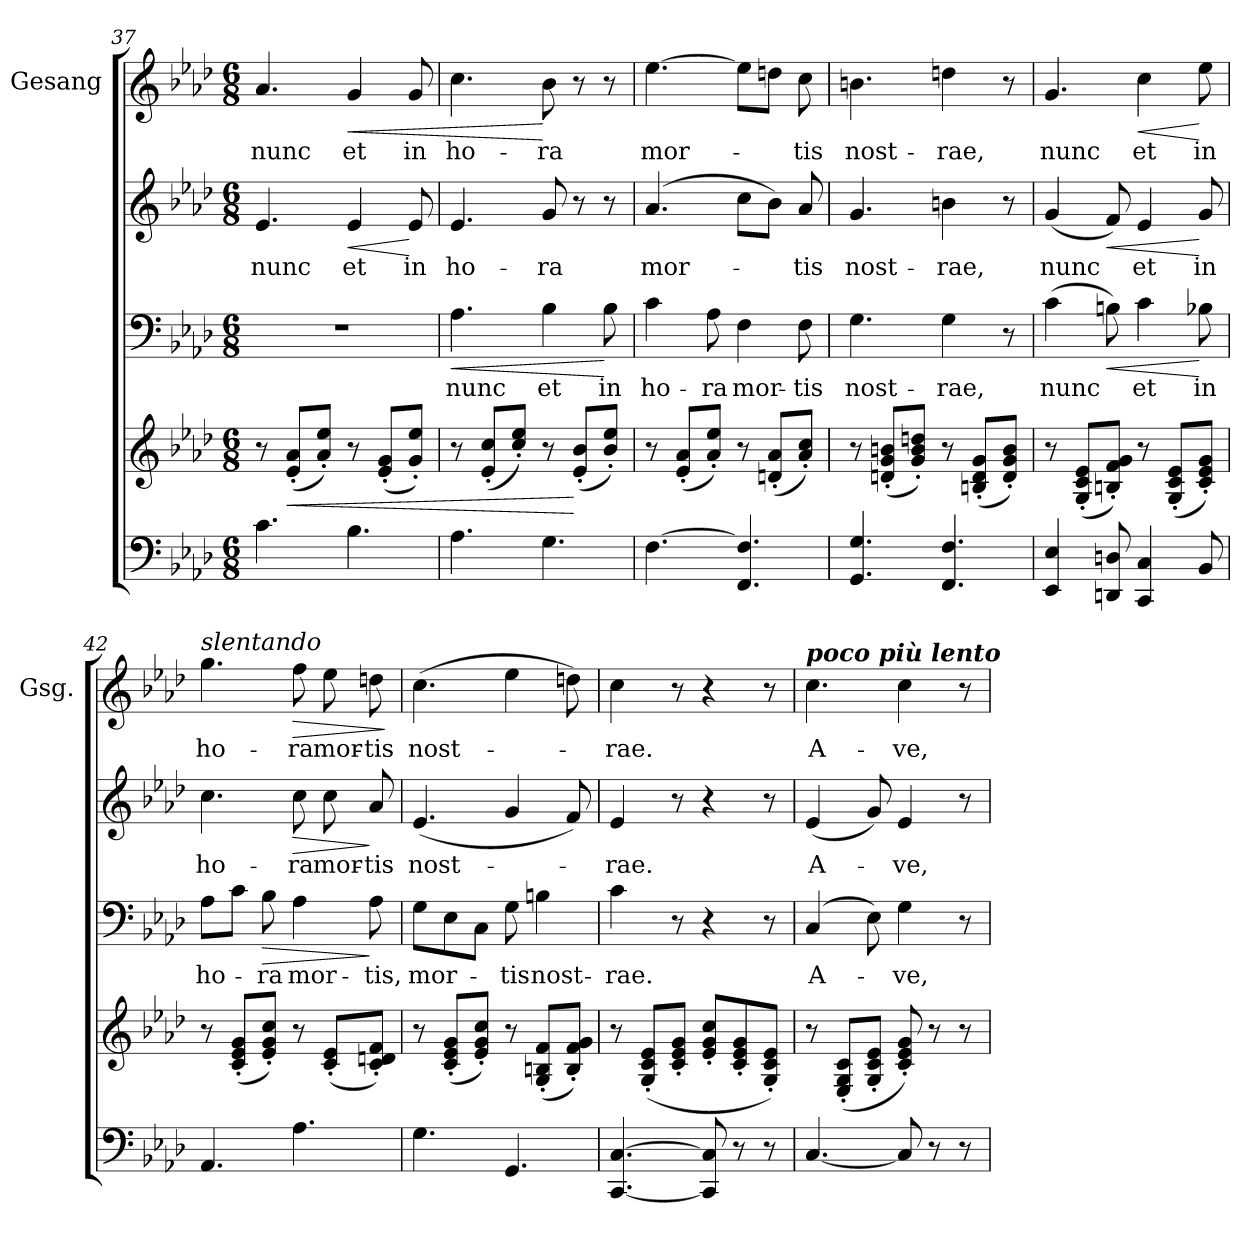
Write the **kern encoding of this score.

**kern	**kern	**dynam	**kern	**text	**dynam	**kern	**text	**dynam	**kern	**text	**dynam
*part4	*part4	*part4	*part3	*part3	*part3	*part2	*part2	*part2	*part1	*part1	*part1
*staff5	*staff4	*staff4/5	*staff3	*staff3	*staff3	*staff2	*staff2	*staff2	*staff1	*staff1	*staff1
*	*	*	*	*	*	*	*	*	*I"Gesang	*	*
*	*	*	*	*	*	*	*	*	*I'Gsg.	*	*
*clefF4	*clefG2	*	*clefF4	*	*	*clefG2	*	*	*clefG2	*	*
*k[b-e-a-d-]	*k[b-e-a-d-]	*	*k[b-e-a-d-]	*	*	*k[b-e-a-d-]	*	*	*k[b-e-a-d-]	*	*
*A-:	*A-:	*	*A-:	*	*	*A-:	*	*	*A-:	*	*
*M6/8	*M6/8	*	*M6/8	*	*	*M6/8	*	*	*M6/8	*	*
=37	=37	=37	=37	=37	=37	=37	=37	=37	=37	=37	=37
!	!	!	!	!	!	!	!LO:LY:b	!	!	!LO:LY:b	!
4.c\	8r	.	2.r	.	.	4.e-/	nunc	.	4.a-/	nunc	.
!	!	!LO:HP:b	!	!	!	!	!	!	!	!	!
.	(<8e-/'< 8a-/'<L	<	.	.	.	.	.	.	.	.	.
.	8a-/'< 8ee-/'<J)	.	.	.	.	.	.	.	.	.	.
!	!	!	!	!	!	!	!LO:LY:b	!LO:HP:b	!	!LO:LY:b	!LO:HP:b
4.B-\	8r	.	.	.	.	4e-/	et	<	4g/	et	<
.	(<8e-/'< 8g/'<L	.	.	.	.	.	.	.	.	.	.
!	!	!	!	!	!	!	!LO:LY:b	!	!	!LO:LY:b	!
.	8g/'< 8ee-/'<J)	.	.	.	.	8e-/	in	[	8g/	in	.
=38	=38	=38	=38	=38	=38	=38	=38	=38	=38	=38	=38
!	!	!	!	!LO:LY:b	!LO:HP:b	!	!LO:LY:b	!	!	!LO:LY:b	!
4.A-\	8r	.	4.A-\	nunc	<	4.e-/	ho-	.	4.cc\	ho-	.
.	(<8e-/'< 8cc/'<L	.	.	.	.	.	.	.	.	.	.
.	8cc/'< 8ee-/'<J)	.	.	.	.	.	.	.	.	.	.
!	!	!	!	!LO:LY:b	!	!	!LO:LY:b	!	!	!LO:LY:b	!
4.G\	8r	.	4B-\	et	.	8g/	-ra	.	8b-\	-ra	[
.	(<8e-/'< 8b-/'<L	[	.	.	.	8r	.	.	8r	.	.
!	!	!	!	!LO:LY:b	!	!	!	!	!	!	!
.	8b-/'< 8ee-/'<J)	.	8B-\	in	[	8r	.	.	8r	.	.
=39	=39	=39	=39	=39	=39	=39	=39	=39	=39	=39	=39
!	!	!	!	!LO:LY:b	!	!	!LO:LY:b	!	!	!LO:LY:b	!
[4.F\	8r	.	4c\	ho-	.	(4.a-/	mor-	.	[4.ee-\	mor-	.
.	(<8e-/'< 8a-/'<L	.	.	.	.	.	.	.	.	.	.
!	!	!	!	!LO:LY:b	!	!	!	!	!	!	!
.	8a-/'< 8ee-/'<J)	.	8A-\	-ra	.	.	.	.	.	.	.
!	!	!	!	!LO:LY:b	!	!	!	!	!	!	!
4.FF/ 4.F/]	8r	.	4F\	mor-	.	8cc\L	.	.	8ee-\L]	.	.
.	(<8dn/'< 8a-/'<L	.	.	.	.	8b-\J)	.	.	8ddn\J	.	.
!	!	!	!	!LO:LY:b	!	!	!LO:LY:b	!	!	!LO:LY:b	!
.	8a-/'< 8cc/'<J)	.	8F\	-tis	.	8a-/	-tis	.	8cc\	-tis	.
!!LO:PB:g=z
=40	=40	=40	=40	=40	=40	=40	=40	=40	=40	=40	=40
!	!	!	!	!LO:LY:b	!	!	!LO:LY:b	!	!	!LO:LY:b	!
4.GG/ 4.G/	8r	.	4.G\	nost-	.	4.g/	nost-	.	4.bn\	nost-	.
.	(<8dn/'< 8g/'< 8bn/'<L	.	.	.	.	.	.	.	.	.	.
.	8g/'< 8b/'< 8ddn/'<J)	.	.	.	.	.	.	.	.	.	.
!	!	!	!	!LO:LY:b	!	!	!LO:LY:b	!	!	!LO:LY:b	!
4.FF/ 4.F/	8r	.	4G\	-rae,	.	4bn\	-rae,	.	4ddn\	-rae,	.
.	(<8Bn/'< 8d/'< 8g/'<L	.	.	.	.	.	.	.	.	.	.
.	8d/'< 8g/'< 8b/'<J)	.	8r	.	.	8r	.	.	8r	.	.
=41	=41	=41	=41	=41	=41	=41	=41	=41	=41	=41	=41
!	!	!	!	!LO:LY:b	!	!	!LO:LY:b	!	!	!LO:LY:b	!
4EE-/ 4E-/	8r	.	(>4c\	nunc	.	(<4g/	nunc	.	4.g/	nunc	.
.	(<8G/'< 8c/'< 8e-/'<L	.	.	.	.	.	.	.	.	.	.
!	!	!	!	!	!LO:HP:b	!	!	!LO:HP:b	!	!	!
8DDn/ 8Dn/	8Bn/'< 8f/'< 8g/'<J)	.	8Bn\)	.	<	8f/)	.	<	.	.	.
!	!	!	!	!LO:LY:b	!	!	!LO:LY:b	!	!	!LO:LY:b	!LO:HP:b
4CC/ 4C/	8r	.	4c\	et	.	4e-/	et	.	4cc\	et	<
.	(<8G/'< 8c/'< 8e-/'<L	.	.	.	.	.	.	.	.	.	.
!	!	!	!	!LO:LY:b	!	!	!LO:LY:b	!	!	!LO:LY:b	!
8BB-/	8c/'< 8e-/'< 8g/'<J)	.	8B-X\	in	[	8g/	in	[	8ee-\	in	[
=42	=42	=42	=42	=42	=42	=42	=42	=42	=42	=42	=42
!	!	!	!	!	!	!	!	!	!LO:TX:a:i:t=slentando	!	!
!	!	!	!	!LO:LY:b	!	!	!LO:LY:b	!	!	!LO:LY:b	!
4.AA-/	8r	.	8A-\L	ho-	.	4.cc\	ho-	.	4.gg\	ho-	.
.	(<8c/'< 8e-/'< 8g/'<L	.	8c\J	.	.	.	.	.	.	.	.
!	!	!	!	!LO:LY:b	!LO:HP:b	!	!	!	!	!	!
.	8e-/'< 8g/'< 8cc/'<J)	.	8B-\	-ra	>	.	.	.	.	.	.
!	!	!	!	!LO:LY:b	!	!	!LO:LY:b	!LO:HP:b	!	!LO:LY:b	!LO:HP:b
4.A-\	8r	.	4A-\	mor-	.	8cc\	-ra	>	8ff\	-ra	>
!	!	!	!	!	!	!	!LO:LY:b	!	!	!LO:LY:b	!
.	(<8c/'< 8e-/'<L	.	.	.	.	8cc\	mor-	.	8ee-\	mor-	.
!	!	!	!	!LO:LY:b	!	!	!LO:LY:b	!	!	!LO:LY:b	!
.	8c/'< 8dn/'< 8f/'<J)	.	8A-\	-tis,	]	8a-/	-tis	]	8ddn\	-tis	.
.	.	.	.	.	.	.	.	.	.	.	]
=43	=43	=43	=43	=43	=43	=43	=43	=43	=43	=43	=43
!	!	!	!	!LO:LY:b	!	!	!LO:LY:b	!	!	!LO:LY:b	!
4.G\	8r	.	8G\L	mor-	.	(<4.e-/	nost-	.	(>4.cc\	nost-	.
.	(<8c/'< 8e-/'< 8g/'<L	.	8E-\	.	.	.	.	.	.	.	.
.	8e-/'< 8g/'< 8cc/'<J)	.	8C\J	.	.	.	.	.	.	.	.
!	!	!	!	!LO:LY:b	!	!	!	!	!	!	!
4.GG/	8r	.	8G\	-tis	.	4g/	.	.	4ee-\	.	.
!	!	!	!	!LO:LY:b	!	!	!	!	!	!	!
.	(<8G/'< 8Bn/'< 8f/'<L	.	4Bn\	nost-	.	.	.	.	.	.	.
.	8B/'< 8f/'< 8g/'<J)	.	.	.	.	8f/)	.	.	8ddn\)	.	.
=44	=44	=44	=44	=44	=44	=44	=44	=44	=44	=44	=44
!	!	!	!	!LO:LY:b	!	!	!LO:LY:b	!	!	!LO:LY:b	!
[4.CC/ [4.C/	8r	.	4c\	-rae.	.	4e-/	-rae.	.	4cc\	-rae.	.
.	(<8G/'< 8c/'< 8e-/'<L	.	.	.	.	.	.	.	.	.	.
.	8c/'< 8e-/'< 8g/'<J	.	8r	.	.	8r	.	.	8r	.	.
8CC/] 8C/]	8e-/'< 8g/'< 8cc/'<L	.	4r	.	.	4r	.	.	4r	.	.
8r	8c/'< 8e-/'< 8g/'<	.	.	.	.	.	.	.	.	.	.
8r	8G/'< 8c/'< 8e-/'<J)	.	8r	.	.	8r	.	.	8r	.	.
=45	=45	=45	=45	=45	=45	=45	=45	=45	=45	=45	=45
!	!	!	!	!	!	!	!	!	!LO:TX:a:Bi:t=poco più lento	!	!
!	!	!	!	!LO:LY:b	!	!	!LO:LY:b	!	!	!LO:LY:b	!
[4.C/	8r	.	(4C/	A-	.	(<4e-/	A-	.	4.cc\	A-	.
.	(<8E-/'< 8G/'< 8c/'<L	.	.	.	.	.	.	.	.	.	.
.	8G/'< 8c/'< 8e-/'<J	.	8E-\)	.	.	8g/)	.	.	.	.	.
!	!	!	!	!LO:LY:b	!	!	!LO:LY:b	!	!	!LO:LY:b	!
8C/]	8c/'< 8e-/'< 8g/'<)	.	4G\	-ve,	.	4e-/	-ve,	.	4cc\	-ve,	.
8r	8r	.	.	.	.	.	.	.	.	.	.
8r	8r	.	8r	.	.	8r	.	.	8r	.	.
=	=	=	=	=	=	=	=	=	=	=	=
*-	*-	*-	*-	*-	*-	*-	*-	*-	*-	*-	*-
